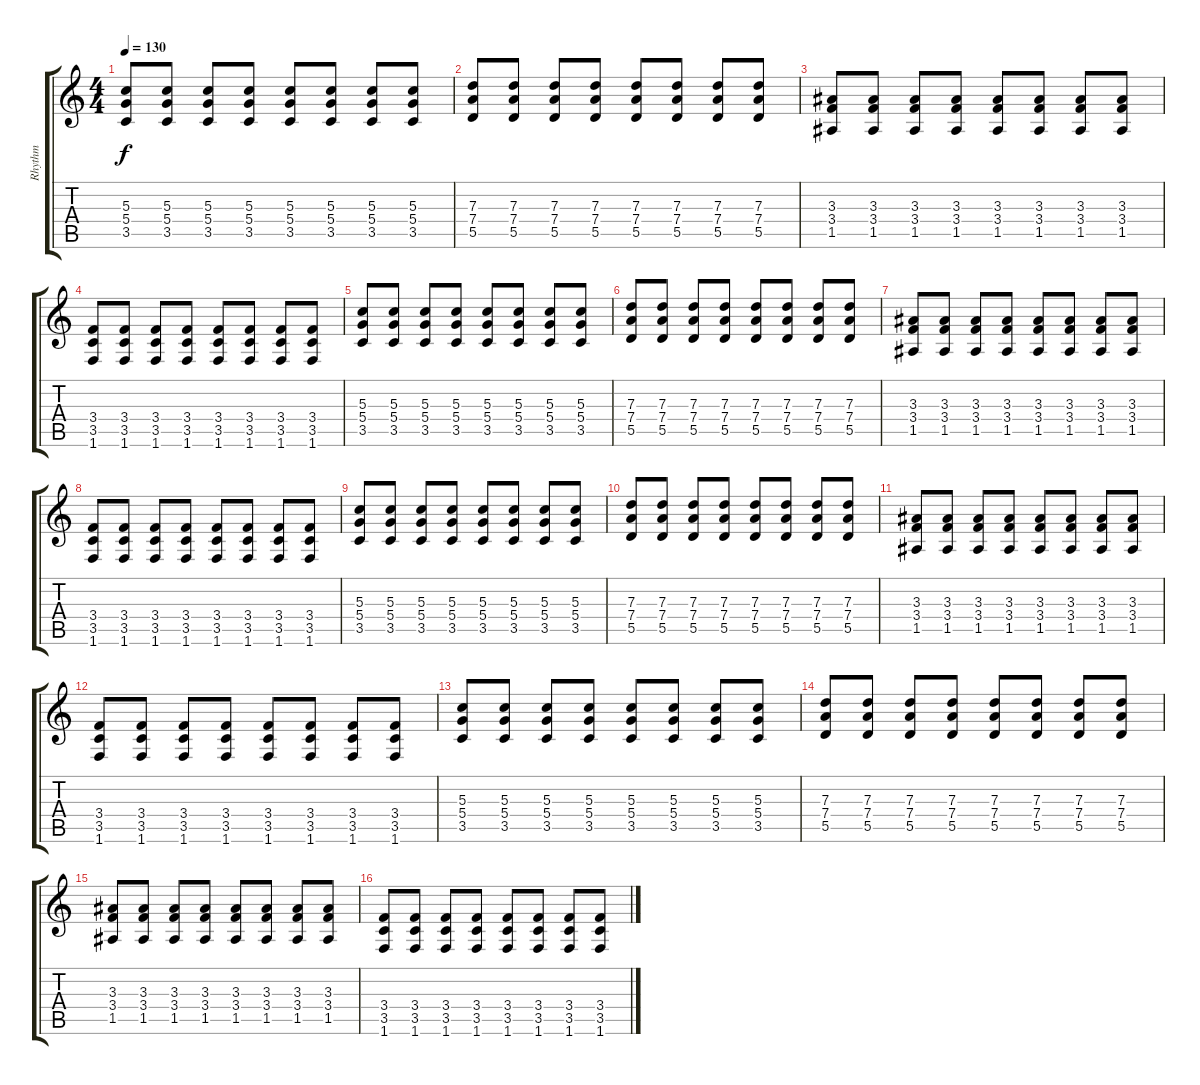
\track ("Rhythm" "Rhythm") {instrument electricguitarclean}
\staff {score tabs}
\tuning (E4 B3 G3 D3 A2 E2) {hide}
\ts (4 4)
\tempo 130
\clef g2
\ks c
(5.3 5.4 3.5).8{dy f} (5.3 5.4 3.5).8 (5.3 5.4 3.5).8 (5.3 5.4 3.5).8 (5.3 5.4 3.5).8 (5.3 5.4 3.5).8 (5.3 5.4 3.5).8 (5.3 5.4 3.5).8 |
(7.3 7.4 5.5).8 (7.3 7.4 5.5).8 (7.3 7.4 5.5).8 (7.3 7.4 5.5).8 (7.3 7.4 5.5).8 (7.3 7.4 5.5).8 (7.3 7.4 5.5).8 (7.3 7.4 5.5).8 |
(3.3 3.4 1.5).8 (3.3 3.4 1.5).8 (3.3 3.4 1.5).8 (3.3 3.4 1.5).8 (3.3 3.4 1.5).8 (3.3 3.4 1.5).8 (3.3 3.4 1.5).8 (3.3 3.4 1.5).8 |
(3.4 3.5 1.6).8 (3.4 3.5 1.6).8 (3.4 3.5 1.6).8 (3.4 3.5 1.6).8 (3.4 3.5 1.6).8 (3.4 3.5 1.6).8 (3.4 3.5 1.6).8 (3.4 3.5 1.6).8 |
(5.3 5.4 3.5).8 (5.3 5.4 3.5).8 (5.3 5.4 3.5).8 (5.3 5.4 3.5).8 (5.3 5.4 3.5).8 (5.3 5.4 3.5).8 (5.3 5.4 3.5).8 (5.3 5.4 3.5).8 |
(7.3 7.4 5.5).8 (7.3 7.4 5.5).8 (7.3 7.4 5.5).8 (7.3 7.4 5.5).8 (7.3 7.4 5.5).8 (7.3 7.4 5.5).8 (7.3 7.4 5.5).8 (7.3 7.4 5.5).8 |
(3.3 3.4 1.5).8 (3.3 3.4 1.5).8 (3.3 3.4 1.5).8 (3.3 3.4 1.5).8 (3.3 3.4 1.5).8 (3.3 3.4 1.5).8 (3.3 3.4 1.5).8 (3.3 3.4 1.5).8 |
(3.4 3.5 1.6).8 (3.4 3.5 1.6).8 (3.4 3.5 1.6).8 (3.4 3.5 1.6).8 (3.4 3.5 1.6).8 (3.4 3.5 1.6).8 (3.4 3.5 1.6).8 (3.4 3.5 1.6).8 |
(5.3 5.4 3.5).8 (5.3 5.4 3.5).8 (5.3 5.4 3.5).8 (5.3 5.4 3.5).8 (5.3 5.4 3.5).8 (5.3 5.4 3.5).8 (5.3 5.4 3.5).8 (5.3 5.4 3.5).8 |
(7.3 7.4 5.5).8 (7.3 7.4 5.5).8 (7.3 7.4 5.5).8 (7.3 7.4 5.5).8 (7.3 7.4 5.5).8 (7.3 7.4 5.5).8 (7.3 7.4 5.5).8 (7.3 7.4 5.5).8 |
(3.3 3.4 1.5).8 (3.3 3.4 1.5).8 (3.3 3.4 1.5).8 (3.3 3.4 1.5).8 (3.3 3.4 1.5).8 (3.3 3.4 1.5).8 (3.3 3.4 1.5).8 (3.3 3.4 1.5).8 |
(3.4 3.5 1.6).8 (3.4 3.5 1.6).8 (3.4 3.5 1.6).8 (3.4 3.5 1.6).8 (3.4 3.5 1.6).8 (3.4 3.5 1.6).8 (3.4 3.5 1.6).8 (3.4 3.5 1.6).8 |
(5.3 5.4 3.5).8 (5.3 5.4 3.5).8 (5.3 5.4 3.5).8 (5.3 5.4 3.5).8 (5.3 5.4 3.5).8 (5.3 5.4 3.5).8 (5.3 5.4 3.5).8 (5.3 5.4 3.5).8 |
(7.3 7.4 5.5).8 (7.3 7.4 5.5).8 (7.3 7.4 5.5).8 (7.3 7.4 5.5).8 (7.3 7.4 5.5).8 (7.3 7.4 5.5).8 (7.3 7.4 5.5).8 (7.3 7.4 5.5).8 |
(3.3 3.4 1.5).8 (3.3 3.4 1.5).8 (3.3 3.4 1.5).8 (3.3 3.4 1.5).8 (3.3 3.4 1.5).8 (3.3 3.4 1.5).8 (3.3 3.4 1.5).8 (3.3 3.4 1.5).8 |
(3.4 3.5 1.6).8 (3.4 3.5 1.6).8 (3.4 3.5 1.6).8 (3.4 3.5 1.6).8 (3.4 3.5 1.6).8 (3.4 3.5 1.6).8 (3.4 3.5 1.6).8 (3.4 3.5 1.6).8
